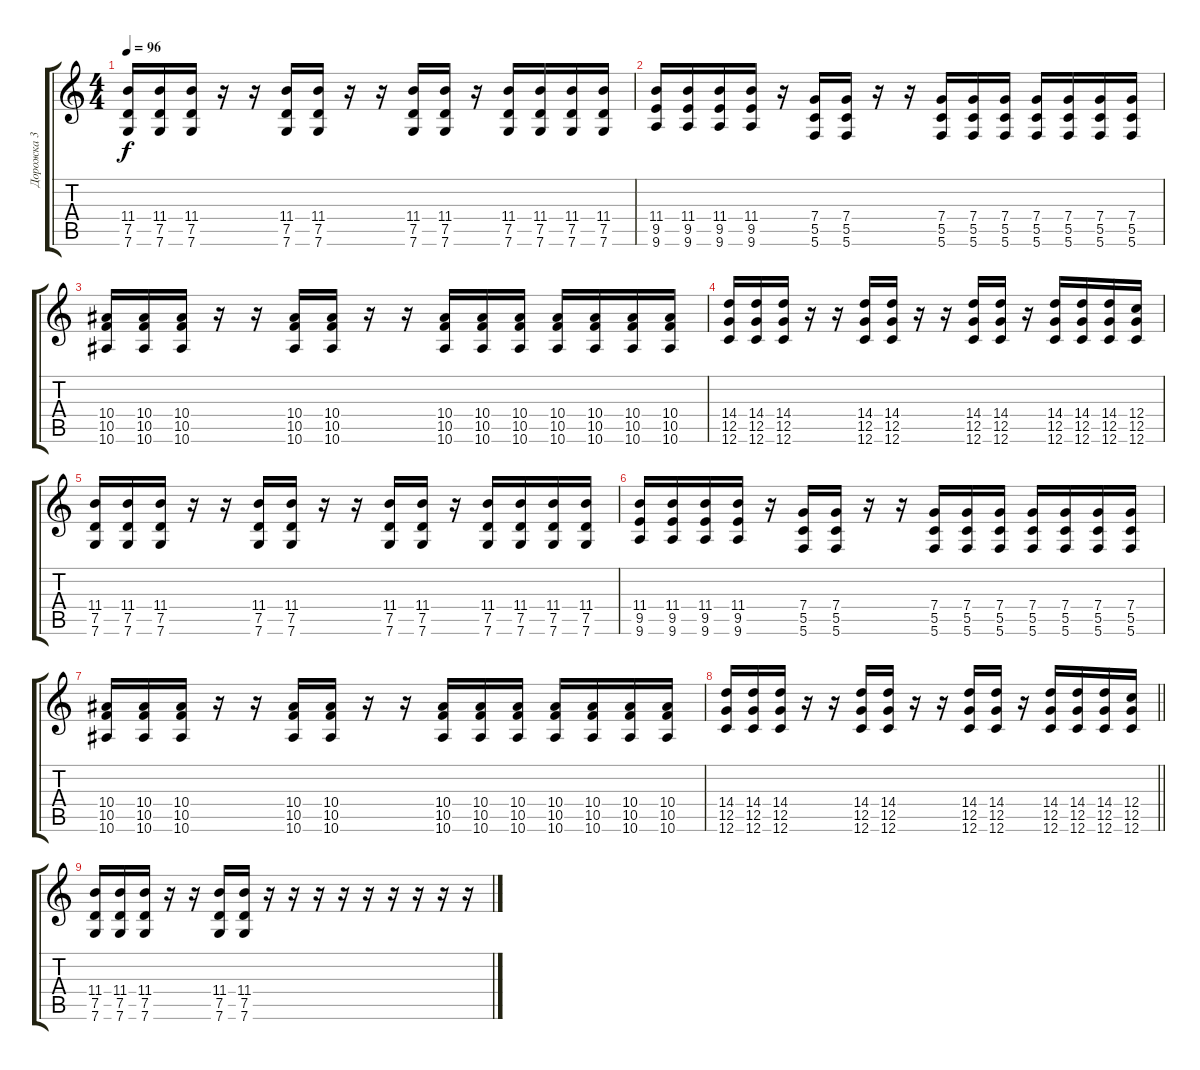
\track ("Дорожка 3" "Дорожка 3") {instrument overdrivenguitar}
\staff {score tabs}
\tuning (D4 A3 F3 C3 G2 C2) {hide}
\ts (4 4)
\section ("" "")
\tempo 96
\clef g2
\ks c
(11.4 7.5 7.6).16{dy f} (11.4 7.5 7.6).16 (11.4 7.5 7.6).16 r.16 r.16 (11.4 7.5 7.6).16 (11.4 7.5 7.6).16 r.16 r.16 (11.4 7.5 7.6).16 (11.4 7.5 7.6).16 r.16 (11.4 7.5 7.6).16 (11.4 7.5 7.6).16 (11.4 7.5 7.6).16 (11.4 7.5 7.6).16 |
(11.4 9.5 9.6).16 (11.4 9.5 9.6).16 (11.4 9.5 9.6).16 (11.4 9.5 9.6).16 r.16 (7.4 5.5 5.6).16 (7.4 5.5 5.6).16 r.16 r.16 (7.4 5.5 5.6).16 (7.4 5.5 5.6).16 (7.4 5.5 5.6).16 (7.4 5.5 5.6).16 (7.4 5.5 5.6).16 (7.4 5.5 5.6).16 (7.4 5.5 5.6).16 |
(10.4 10.5 10.6).16 (10.4 10.5 10.6).16 (10.4 10.5 10.6).16 r.16 r.16 (10.4 10.5 10.6).16 (10.4 10.5 10.6).16 r.16 r.16 (10.4 10.5 10.6).16 (10.4 10.5 10.6).16 (10.4 10.5 10.6).16 (10.4 10.5 10.6).16 (10.4 10.5 10.6).16 (10.4 10.5 10.6).16 (10.4 10.5 10.6).16 |
(14.4 12.5 12.6).16 (14.4 12.5 12.6).16 (14.4 12.5 12.6).16 r.16 r.16 (14.4 12.5 12.6).16 (14.4 12.5 12.6).16 r.16 r.16 (14.4 12.5 12.6).16 (14.4 12.5 12.6).16 r.16 (14.4 12.5 12.6).16 (14.4 12.5 12.6).16 (14.4 12.5 12.6).16 (12.4 12.5 12.6).16 |
(11.4 7.5 7.6).16 (11.4 7.5 7.6).16 (11.4 7.5 7.6).16 r.16 r.16 (11.4 7.5 7.6).16 (11.4 7.5 7.6).16 r.16 r.16 (11.4 7.5 7.6).16 (11.4 7.5 7.6).16 r.16 (11.4 7.5 7.6).16 (11.4 7.5 7.6).16 (11.4 7.5 7.6).16 (11.4 7.5 7.6).16 |
(11.4 9.5 9.6).16 (11.4 9.5 9.6).16 (11.4 9.5 9.6).16 (11.4 9.5 9.6).16 r.16 (7.4 5.5 5.6).16 (7.4 5.5 5.6).16 r.16 r.16 (7.4 5.5 5.6).16 (7.4 5.5 5.6).16 (7.4 5.5 5.6).16 (7.4 5.5 5.6).16 (7.4 5.5 5.6).16 (7.4 5.5 5.6).16 (7.4 5.5 5.6).16 |
(10.4 10.5 10.6).16 (10.4 10.5 10.6).16 (10.4 10.5 10.6).16 r.16 r.16 (10.4 10.5 10.6).16 (10.4 10.5 10.6).16 r.16 r.16 (10.4 10.5 10.6).16 (10.4 10.5 10.6).16 (10.4 10.5 10.6).16 (10.4 10.5 10.6).16 (10.4 10.5 10.6).16 (10.4 10.5 10.6).16 (10.4 10.5 10.6).16 |
\barLineRight lightlight
(14.4 12.5 12.6).16 (14.4 12.5 12.6).16 (14.4 12.5 12.6).16 r.16 r.16 (14.4 12.5 12.6).16 (14.4 12.5 12.6).16 r.16 r.16 (14.4 12.5 12.6).16 (14.4 12.5 12.6).16 r.16 (14.4 12.5 12.6).16 (14.4 12.5 12.6).16 (14.4 12.5 12.6).16 (12.4 12.5 12.6).16 |
(11.4 7.5 7.6).16 (11.4 7.5 7.6).16 (11.4 7.5 7.6).16 r.16 r.16 (11.4 7.5 7.6).16 (11.4 7.5 7.6).16 r.16 r.16 r.16 r.16 r.16 r.16 r.16 r.16 r.16
